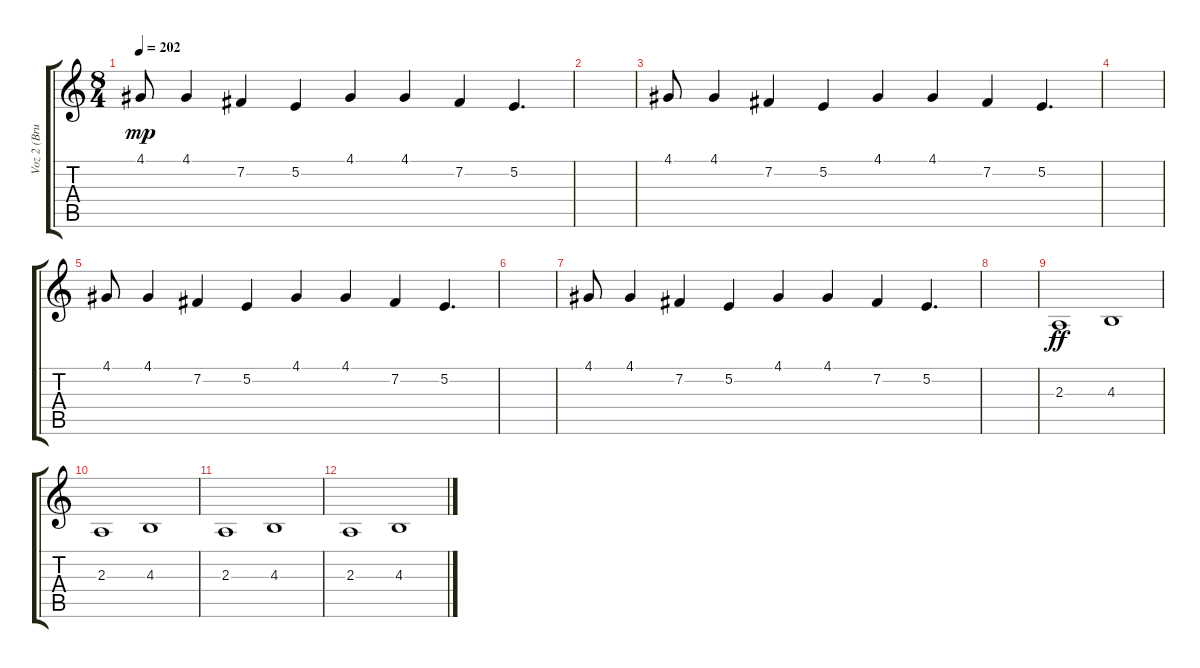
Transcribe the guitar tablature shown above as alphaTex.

\track ("Voz 2 (Bruno Jaime)" "Voz 2 (Bru") {instrument sitar}
\staff {score tabs}
\tuning (E4 B3 G3 D3 A2 E2) {hide}
\ts (8 4)
\tempo 202
\clef g2
\ks c
4.1.8{dy mp} 4.1.4 7.2.4 5.2.4 4.1.4 4.1.4 7.2.4 5.2.4{d} |
|
4.1.8 4.1.4 7.2.4 5.2.4 4.1.4 4.1.4 7.2.4 5.2.4{d} |
|
4.1.8 4.1.4 7.2.4 5.2.4 4.1.4 4.1.4 7.2.4 5.2.4{d} |
|
4.1.8 4.1.4 7.2.4 5.2.4 4.1.4 4.1.4 7.2.4 5.2.4{d} |
|
2.3.1{dy ff} 4.3.1 |
2.3.1 4.3.1 |
2.3.1 4.3.1 |
2.3.1 4.3.1
